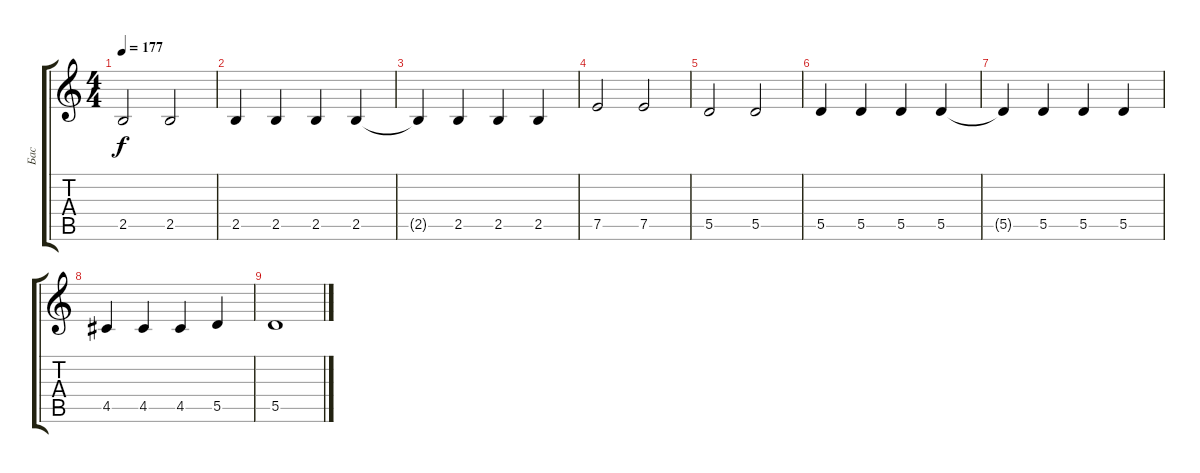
\track ("Бас" "Бас") {instrument electricbassfinger}
\staff {score tabs}
\tuning (E4 B3 G3 D3 A2 E2) {hide}
\ts (4 4)
\tempo 177
\clef g2
\ks c
2.5.2{dy f} 2.5.2 |
2.5.4 2.5.4 2.5.4 2.5.4 |
2.5{t}.4 2.5.4 2.5.4 2.5.4 |
7.5.2 7.5.2 |
5.5.2 5.5.2 |
5.5.4 5.5.4 5.5.4 5.5.4 |
5.5{t}.4 5.5.4 5.5.4 5.5.4 |
4.5.4 4.5.4 4.5.4 5.5.4 |
5.5.1
